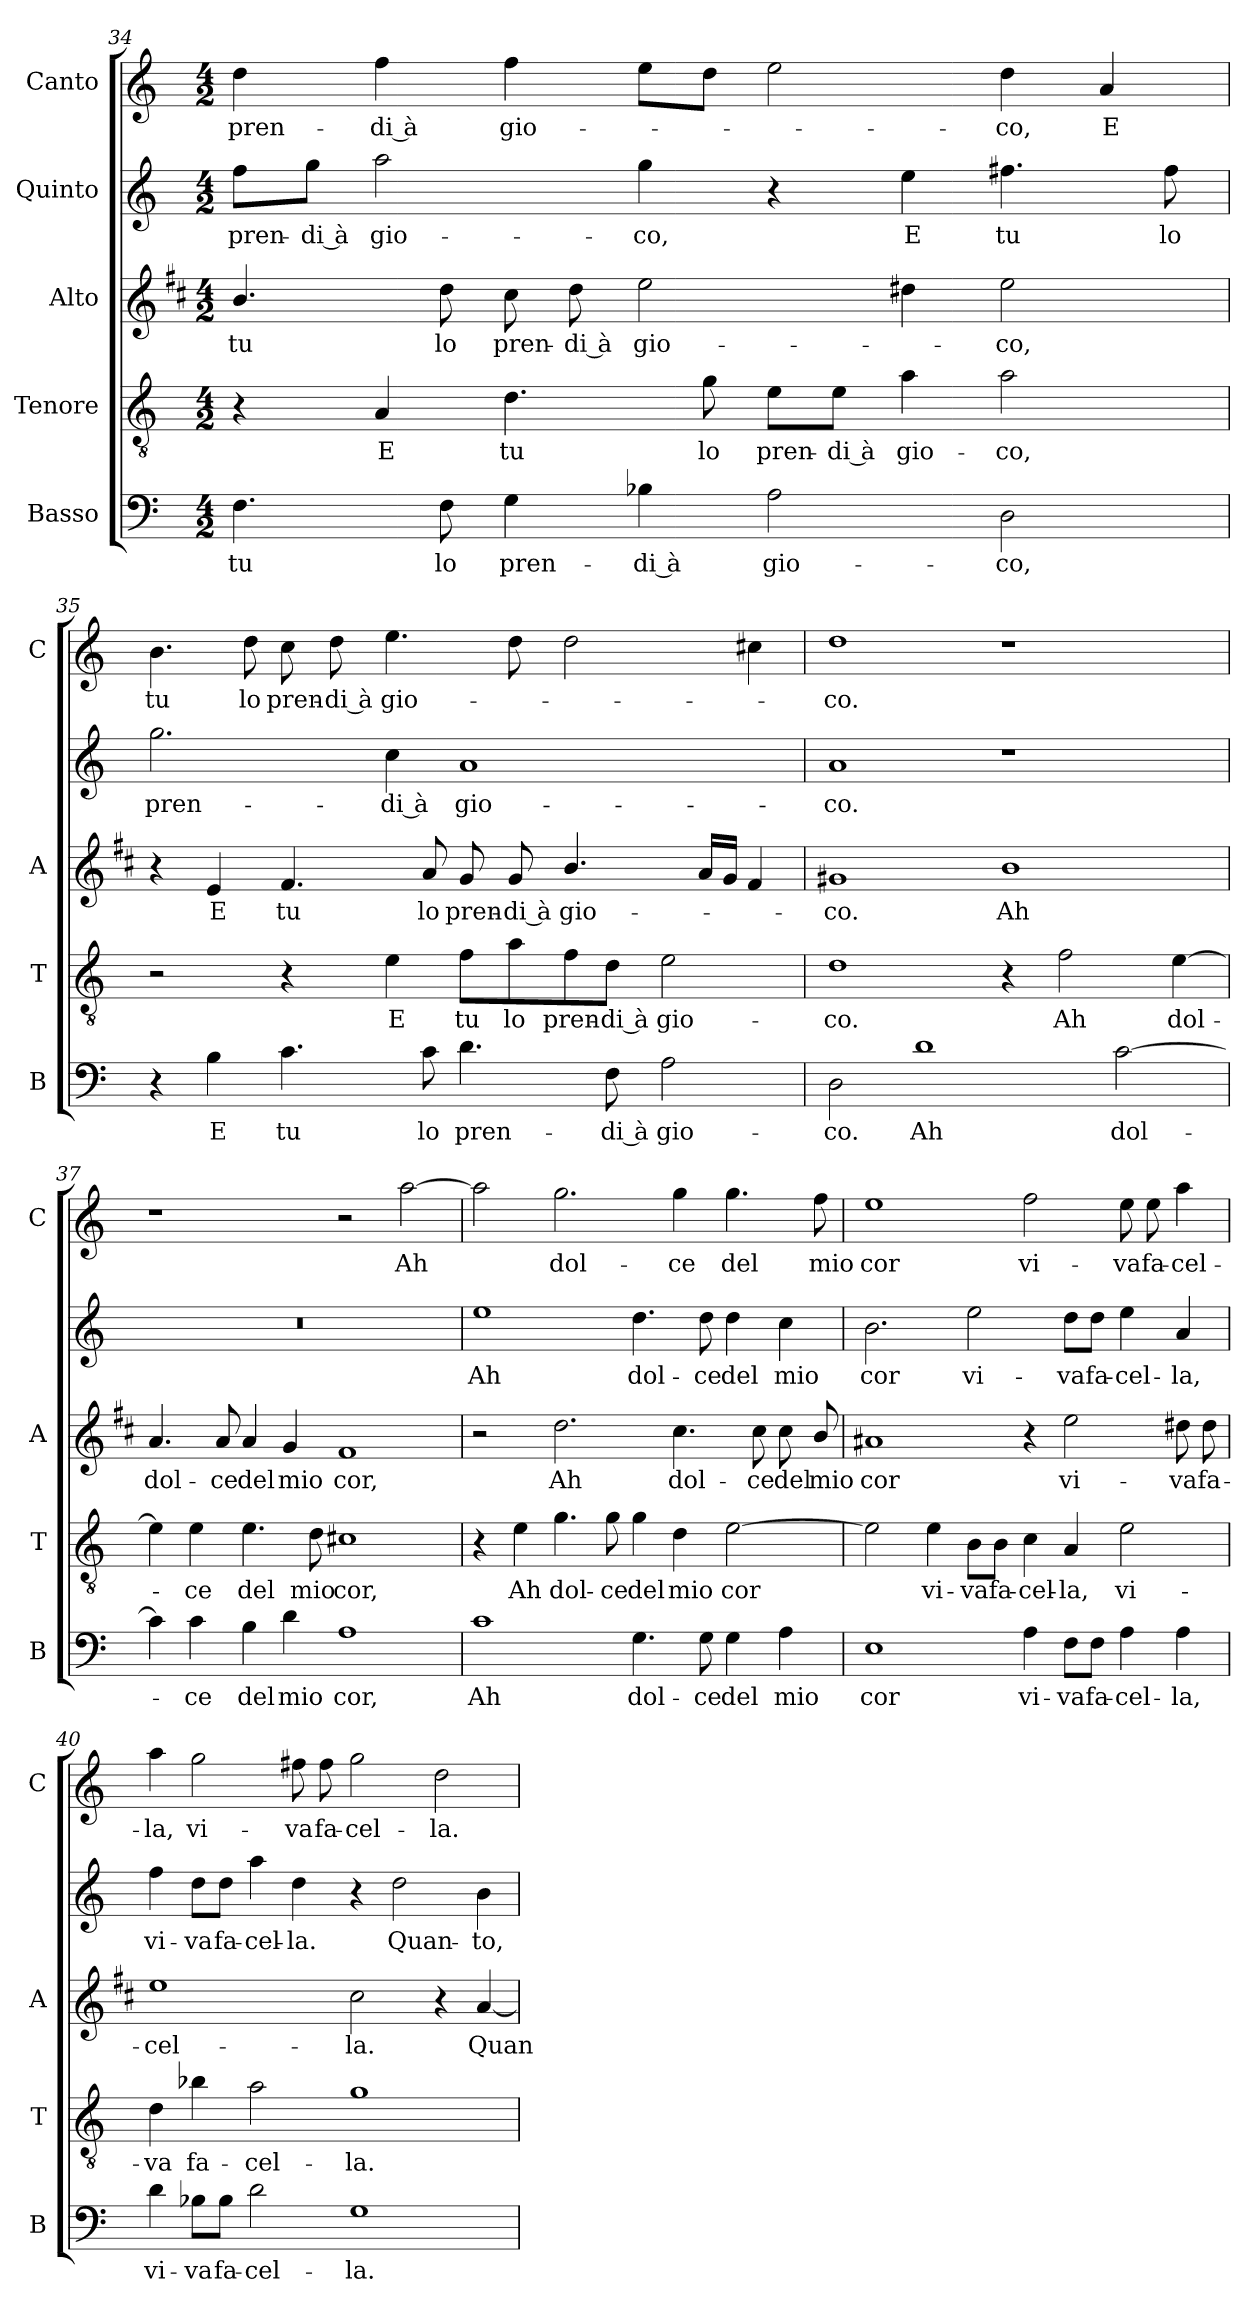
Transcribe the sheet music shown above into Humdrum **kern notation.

**kern	**text	**kern	**text	**kern	**text	**kern	**text	**kern	**text
*part5	*part5	*part4	*part4	*part3	*part3	*part2	*part2	*part1	*part1
*staff5	*staff5	*staff4	*staff4	*staff3	*staff3	*staff2	*staff2	*staff1	*staff1
*I"Basso	*	*I"Tenore	*	*I"Alto	*	*I"Quinto	*	*I"Canto	*
*I'B	*	*I'T	*	*I'A	*	*	*	*I'C	*
*clefF4	*	*clefGv2	*	*clefG2	*	*clefG2	*	*clefG2	*
*	*	*	*	*ITrd1c2	*	*	*	*	*
*k[]	*	*k[]	*	*k[]	*	*k[]	*	*k[]	*
*C:	*	*C:	*	*C:	*	*C:	*	*C:	*
*M4/2	*	*M4/2	*	*M4/2	*	*M4/2	*	*M4/2	*
=34	=34	=34	=34	=34	=34	=34	=34	=34	=34
!	!LO:LY:b	!	!	!	!LO:LY:b	!	!LO:LY:b	!	!LO:LY:b
4.F\	tu	4r	.	4.a/	tu	8ff\L	pren-	4dd\	pren-
!	!	!	!	!	!	!	!LO:LY:b	!	!
.	.	.	.	.	.	8gg\J	-di à	.	.
!	!	!	!LO:LY:b	!	!	!	!LO:LY:b	!	!LO:LY:b
.	.	4A/	E	.	.	2aa\	gio-	4ff\	-di à
!	!LO:LY:b	!	!	!	!LO:LY:b	!	!	!	!
8F\	lo	.	.	8cc\	lo	.	.	.	.
!	!LO:LY:b	!	!LO:LY:b	!	!LO:LY:b	!	!	!	!LO:LY:b
4G\	pren-	4.d\	tu	8b\	pren-	.	.	4ff\	gio-
!	!	!	!	!	!LO:LY:b	!	!	!	!
.	.	.	.	8cc\	-di à	.	.	.	.
!	!LO:LY:b	!	!	!	!LO:LY:b	!	!LO:LY:b	!	!
4B-X\	-di à	.	.	2dd\	gio-	4gg\	-co,	8ee\L	.
!	!	!	!LO:LY:b	!	!	!	!	!	!
.	.	8g\	lo	.	.	.	.	8dd\J	.
!	!LO:LY:b	!	!LO:LY:b	!	!	!	!	!	!
2A\	gio-	8e\L	pren-	.	.	4r	.	2ee\	.
!	!	!	!LO:LY:b	!	!	!	!	!	!
.	.	8e\J	-di à	.	.	.	.	.	.
!	!	!	!LO:LY:b	!	!	!	!LO:LY:b	!	!
.	.	4a\	gio-	4cc#X\	.	4ee\	E	.	.
!	!LO:LY:b	!	!LO:LY:b	!	!LO:LY:b	!	!LO:LY:b	!	!LO:LY:b
2D\	-co,	2a\	-co,	2dd\	-co,	4.ff#X\	tu	4dd\	-co,
!	!	!	!	!	!	!	!	!	!LO:LY:b
.	.	.	.	.	.	.	.	4a/	E
!	!	!	!	!	!	!	!LO:LY:b	!	!
.	.	.	.	.	.	8ff#\	lo	.	.
!!LO:PB:g=z
=35	=35	=35	=35	=35	=35	=35	=35	=35	=35
!	!	!	!	!	!	!	!LO:LY:b	!	!LO:LY:b
4r	.	2r	.	4r	.	2.gg\	pren-	4.b\	tu
!	!LO:LY:b	!	!	!	!LO:LY:b	!	!	!	!
4B\	E	.	.	4d/	E	.	.	.	.
!	!	!	!	!	!	!	!	!	!LO:LY:b
.	.	.	.	.	.	.	.	8dd\	lo
!	!LO:LY:b	!	!	!	!LO:LY:b	!	!	!	!LO:LY:b
4.c\	tu	4r	.	4.e/	tu	.	.	8cc\	pren-
!	!	!	!	!	!	!	!	!	!LO:LY:b
.	.	.	.	.	.	.	.	8dd\	-di à
!	!	!	!LO:LY:b	!	!	!	!LO:LY:b	!	!LO:LY:b
.	.	4e\	E	.	.	4cc\	-di à	4.ee\	gio-
!	!LO:LY:b	!	!	!	!LO:LY:b	!	!	!	!
8c\	lo	.	.	8g/	lo	.	.	.	.
!	!LO:LY:b	!	!LO:LY:b	!	!LO:LY:b	!	!LO:LY:b	!	!
4.d\	pren-	8f\L	tu	8f/	pren-	1a	gio-	.	.
!	!	!	!LO:LY:b	!	!LO:LY:b	!	!	!	!
.	.	8a\	lo	8f/	-di à	.	.	8dd\	.
!	!	!	!LO:LY:b	!	!LO:LY:b	!	!	!	!
.	.	8f\	pren-	4.a/	gio-	.	.	2dd\	.
!	!LO:LY:b	!	!LO:LY:b	!	!	!	!	!	!
8F\	-di à	8d\J	-di à	.	.	.	.	.	.
!	!LO:LY:b	!	!LO:LY:b	!	!	!	!	!	!
2A\	gio-	2e\	gio-	.	.	.	.	.	.
.	.	.	.	16g/LL	.	.	.	.	.
.	.	.	.	16f/JJ	.	.	.	.	.
.	.	.	.	4e/	.	.	.	4cc#X\	.
=36	=36	=36	=36	=36	=36	=36	=36	=36	=36
!	!LO:LY:b	!	!LO:LY:b	!	!LO:LY:b	!	!LO:LY:b	!	!LO:LY:b
2D\	-co.	1d	-co.	1f#X	-co.	1a	-co.	1dd	-co.
!	!LO:LY:b	!	!	!	!	!	!	!	!
1d	Ah	.	.	.	.	.	.	.	.
!	!	!	!	!	!LO:LY:b	!	!	!	!
.	.	4r	.	1a	Ah	1r	.	1r	.
!	!	!	!LO:LY:b	!	!	!	!	!	!
.	.	2f\	Ah	.	.	.	.	.	.
!	!LO:LY:b	!	!	!	!	!	!	!	!
[2c\	dol-	.	.	.	.	.	.	.	.
!	!	!	!LO:LY:b	!	!	!	!	!	!
.	.	[4e\	dol-	.	.	.	.	.	.
=37	=37	=37	=37	=37	=37	=37	=37	=37	=37
!	!	!	!	!	!LO:LY:b	!	!	!	!
4c\]	.	4e\]	.	4.g/	dol-	0r	.	1r	.
!	!LO:LY:b	!	!LO:LY:b	!	!	!	!	!	!
4c\	-ce	4e\	-ce	.	.	.	.	.	.
!	!	!	!	!	!LO:LY:b	!	!	!	!
.	.	.	.	8g/	-ce	.	.	.	.
!	!LO:LY:b	!	!LO:LY:b	!	!LO:LY:b	!	!	!	!
4B\	del	4.e\	del	4g/	del	.	.	.	.
!	!LO:LY:b	!	!	!	!LO:LY:b	!	!	!	!
4d\	mio	.	.	4f/	mio	.	.	.	.
!	!	!	!LO:LY:b	!	!	!	!	!	!
.	.	8d\	mio	.	.	.	.	.	.
!	!LO:LY:b	!	!LO:LY:b	!	!LO:LY:b	!	!	!	!
1A	cor,	1c#X	cor,	1e	cor,	.	.	2r	.
!	!	!	!	!	!	!	!	!	!LO:LY:b
.	.	.	.	.	.	.	.	[2aa\	Ah
!!LO:LB:g=z
=38	=38	=38	=38	=38	=38	=38	=38	=38	=38
!	!LO:LY:b	!	!	!	!	!	!LO:LY:b	!	!
1c	Ah	4r	.	2r	.	1ee	Ah	2aa\]	.
!	!	!	!LO:LY:b	!	!	!	!	!	!
.	.	4e\	Ah	.	.	.	.	.	.
!	!	!	!LO:LY:b	!	!LO:LY:b	!	!	!	!LO:LY:b
.	.	4.g\	dol-	2.cc\	Ah	.	.	2.gg\	dol-
!	!	!	!LO:LY:b	!	!	!	!	!	!
.	.	8g\	-ce	.	.	.	.	.	.
!	!LO:LY:b	!	!LO:LY:b	!	!	!	!LO:LY:b	!	!
4.G\	dol-	4g\	del	.	.	4.dd\	dol-	.	.
!	!	!	!LO:LY:b	!	!LO:LY:b	!	!	!	!LO:LY:b
.	.	4d\	mio	4.b\	dol-	.	.	4gg\	-ce
!	!LO:LY:b	!	!	!	!	!	!LO:LY:b	!	!
8G\	-ce	.	.	.	.	8dd\	-ce	.	.
!	!LO:LY:b	!	!LO:LY:b	!	!	!	!LO:LY:b	!	!LO:LY:b
4G\	del	[2e\	cor	.	.	4dd\	del	4.gg\	del
!	!	!	!	!	!LO:LY:b	!	!	!	!
.	.	.	.	8b\	-ce	.	.	.	.
!	!LO:LY:b	!	!	!	!LO:LY:b	!	!LO:LY:b	!	!
4A\	mio	.	.	8b\	del	4cc\	mio	.	.
!	!	!	!	!	!LO:LY:b	!	!	!	!LO:LY:b
.	.	.	.	8a/	mio	.	.	8ff\	mio
=39	=39	=39	=39	=39	=39	=39	=39	=39	=39
!	!LO:LY:b	!	!	!	!LO:LY:b	!	!LO:LY:b	!	!LO:LY:b
1E	cor	2e\]	.	1g#X	cor	2.b\	cor	1ee	cor
!	!	!	!LO:LY:b	!	!	!	!	!	!
.	.	4e\	vi-	.	.	.	.	.	.
!	!	!	!LO:LY:b	!	!	!	!LO:LY:b	!	!
.	.	8B\L	-va	.	.	2ee\	vi-	.	.
!	!	!	!LO:LY:b	!	!	!	!	!	!
.	.	8B\J	fa-	.	.	.	.	.	.
!	!LO:LY:b	!	!LO:LY:b	!	!	!	!	!	!LO:LY:b
4A\	vi-	4c\	-cel-	4r	.	.	.	2ff\	vi-
!	!LO:LY:b	!	!LO:LY:b	!	!LO:LY:b	!	!LO:LY:b	!	!
8F\L	-va	4A/	-la,	2dd\	vi-	8dd\L	-va	.	.
!	!LO:LY:b	!	!	!	!	!	!LO:LY:b	!	!
8F\J	fa-	.	.	.	.	8dd\J	fa-	.	.
!	!LO:LY:b	!	!LO:LY:b	!	!	!	!LO:LY:b	!	!LO:LY:b
4A\	-cel-	2e\	vi-	.	.	4ee\	-cel-	8ee\	-va
!	!	!	!	!	!	!	!	!	!LO:LY:b
.	.	.	.	.	.	.	.	8ee\	fa-
!	!LO:LY:b	!	!	!	!LO:LY:b	!	!LO:LY:b	!	!LO:LY:b
4A\	-la,	.	.	8cc#X\	-va	4a/	-la,	4aa\	-cel-
!	!	!	!	!	!LO:LY:b	!	!	!	!
.	.	.	.	8cc#\	fa-	.	.	.	.
=40	=40	=40	=40	=40	=40	=40	=40	=40	=40
!	!LO:LY:b	!	!LO:LY:b	!	!LO:LY:b	!	!LO:LY:b	!	!LO:LY:b
4d\	vi-	4d\	-va	1dd	-cel-	4ff\	vi-	4aa\	-la,
!	!LO:LY:b	!	!LO:LY:b	!	!	!	!LO:LY:b	!	!LO:LY:b
8B-X\L	-va	4b-X\	fa-	.	.	8dd\L	-va	2gg\	vi-
!	!LO:LY:b	!	!	!	!	!	!LO:LY:b	!	!
8B-\J	fa-	.	.	.	.	8dd\J	fa-	.	.
!	!LO:LY:b	!	!LO:LY:b	!	!	!	!LO:LY:b	!	!
2d\	-cel-	2a\	-cel-	.	.	4aa\	-cel-	.	.
!	!	!	!	!	!	!	!LO:LY:b	!	!LO:LY:b
.	.	.	.	.	.	4dd\	-la.	8ff#X\	-va
!	!	!	!	!	!	!	!	!	!LO:LY:b
.	.	.	.	.	.	.	.	8ff#\	fa-
!	!LO:LY:b	!	!LO:LY:b	!	!LO:LY:b	!	!	!	!LO:LY:b
1G	-la.	1g	-la.	2b\	-la.	4r	.	2gg\	-cel-
!	!	!	!	!	!	!	!LO:LY:b	!	!
.	.	.	.	.	.	2dd\	Quan-	.	.
!	!	!	!	!	!	!	!	!	!LO:LY:b
.	.	.	.	4r	.	.	.	2dd\	-la.
!	!	!	!	!	!LO:LY:b	!	!LO:LY:b	!	!
.	.	.	.	[4g/	Quan-	4b\	-to,	.	.
=	=	=	=	=	=	=	=	=	=
*-	*-	*-	*-	*-	*-	*-	*-	*-	*-
